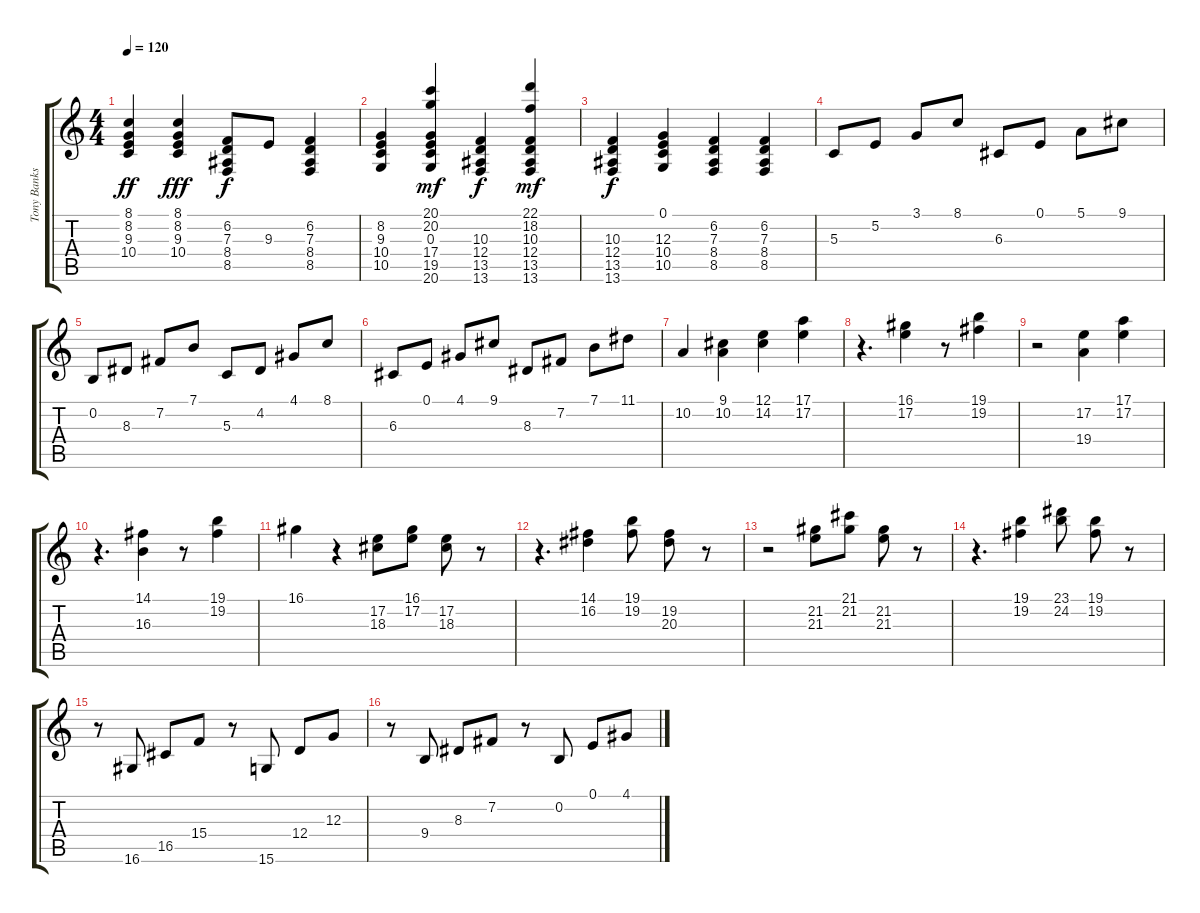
\track ("Tony Banks" "Tony Banks") {instrument acousticgrandpiano}
\staff {score tabs}
\tuning (E4 B3 G3 D3 A2 E2) {hide}
\ts (4 4)
\tempo 120
\clef g2
\ks c
(8.1 8.2 9.3 10.4).4{dy ff} (8.1 8.2 9.3 10.4).4{dy fff} (6.2 7.3 8.4 8.5).8{dy f} 9.3.8 (6.2 7.3 8.4 8.5).4 |
(8.2 9.3 10.4 10.5).4 (20.1 20.2 0.3 17.4 19.5 20.6).4{dy mf} (10.3 12.4 13.5 13.6).4{dy f} (22.1 18.2 10.3 12.4 13.5 13.6).4{dy mf} |
(10.3 12.4 13.5 13.6).4{dy f} (0.1 12.3 10.4 10.5).4 (6.2 7.3 8.4 8.5).4 (6.2 7.3 8.4 8.5).4 |
5.3.8 5.2.8 3.1.8 8.1.8 6.3.8 0.1.8 5.1.8 9.1.8 |
0.2.8 8.3.8 7.2.8 7.1.8 5.3.8 4.2.8 4.1.8 8.1.8 |
6.3.8 0.1.8 4.1.8 9.1.8 8.3.8 7.2.8 7.1.8 11.1.8 |
10.2.4 (9.1 10.2).4 (12.1 14.2).4 (17.1 17.2).4 |
r.4{d} (16.1 17.2).4 r.8 (19.1 19.2).4 |
r.2 (17.2 19.4).4 (17.1 17.2).4 |
r.4{d} (14.1 16.3).4 r.8 (19.1 19.2).4 |
16.1.4 r.4 (17.2 18.3).8 (16.1 17.2).8 (17.2 18.3).8 r.8 |
r.4{d} (14.1 16.2).4 (19.1 19.2).8 (19.2 20.3).8 r.8 |
r.2 (21.2 21.3).8 (21.1 21.2).8 (21.2 21.3).8 r.8 |
r.4{d} (19.1 19.2).4 (23.1 24.2).8 (19.1 19.2).8 r.8 |
r.8 16.6.8 16.5.8 15.4.8 r.8 15.6.8 12.4.8 12.3.8 |
r.8 9.4.8 8.3.8 7.2.8 r.8 0.2.8 0.1.8 4.1.8
